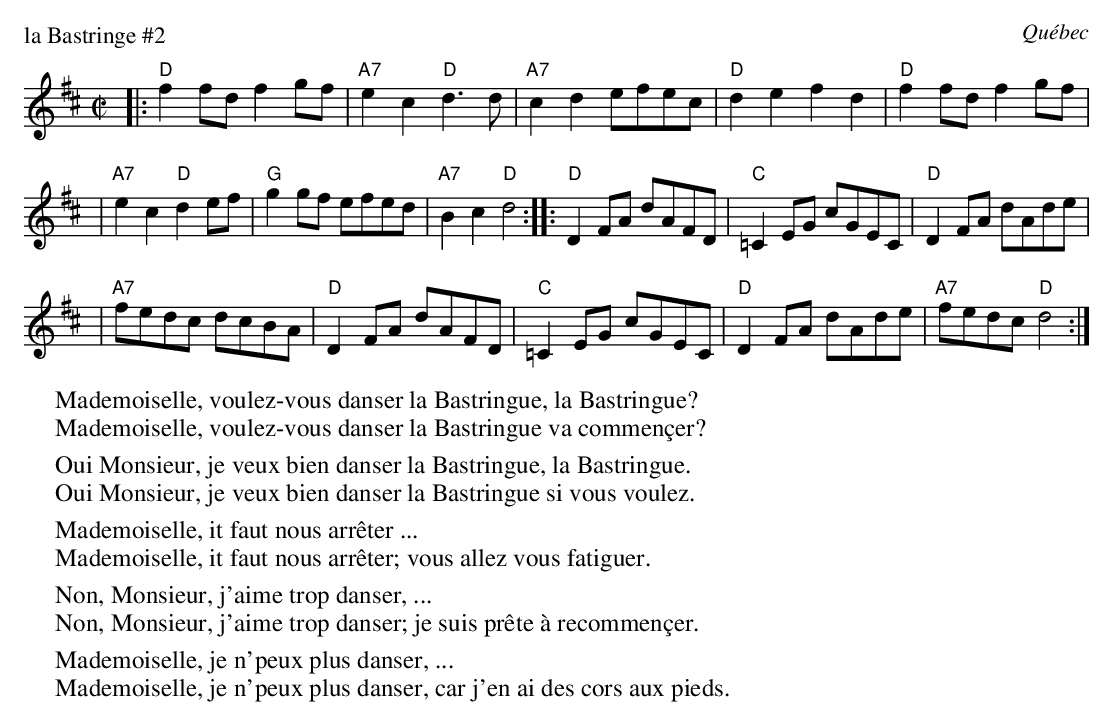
X:1
P: la Bastringe #2
O: Qu\'ebec
M: C|
L: 1/8
K: D
|: "D"f2fd f2gf | "A7"e2c2 "D"d3d | "A7"c2d2 efec | "D"d2e2 f2d2 | "D"f2fd f2gf |
| "A7"e2c2 "D"d2ef | "G"g2gf efed | "A7"B2c2 "D"d4 :: "D"D2FA dAFD | "C"=C2EG cGEC | "D"D2FA dAde |
| "A7"fedc dcBA | "D"D2FA dAFD | "C"=C2EG cGEC | "D"D2FA dAde | "A7"fedc "D"d4 :|
%%begintext
     Mademoiselle, voulez-vous danser la Bastringue, la Bastringue?
     Mademoiselle, voulez-vous danser la Bastringue va commençer?

     Oui Monsieur, je veux bien danser la Bastringue, la Bastringue.
     Oui Monsieur, je veux bien danser la Bastringue si vous voulez.

     Mademoiselle, it faut nous arr\^eter ...
     Mademoiselle, it faut nous arr\^eter; vous allez vous fatiguer.

     Non, Monsieur, j'aime trop danser, ...
     Non, Monsieur, j'aime trop danser; je suis pr\^ete \`a recommençer.

     Mademoiselle, je n'peux plus danser, ...
     Mademoiselle, je n'peux plus danser, car j'en ai des cors aux pieds.
